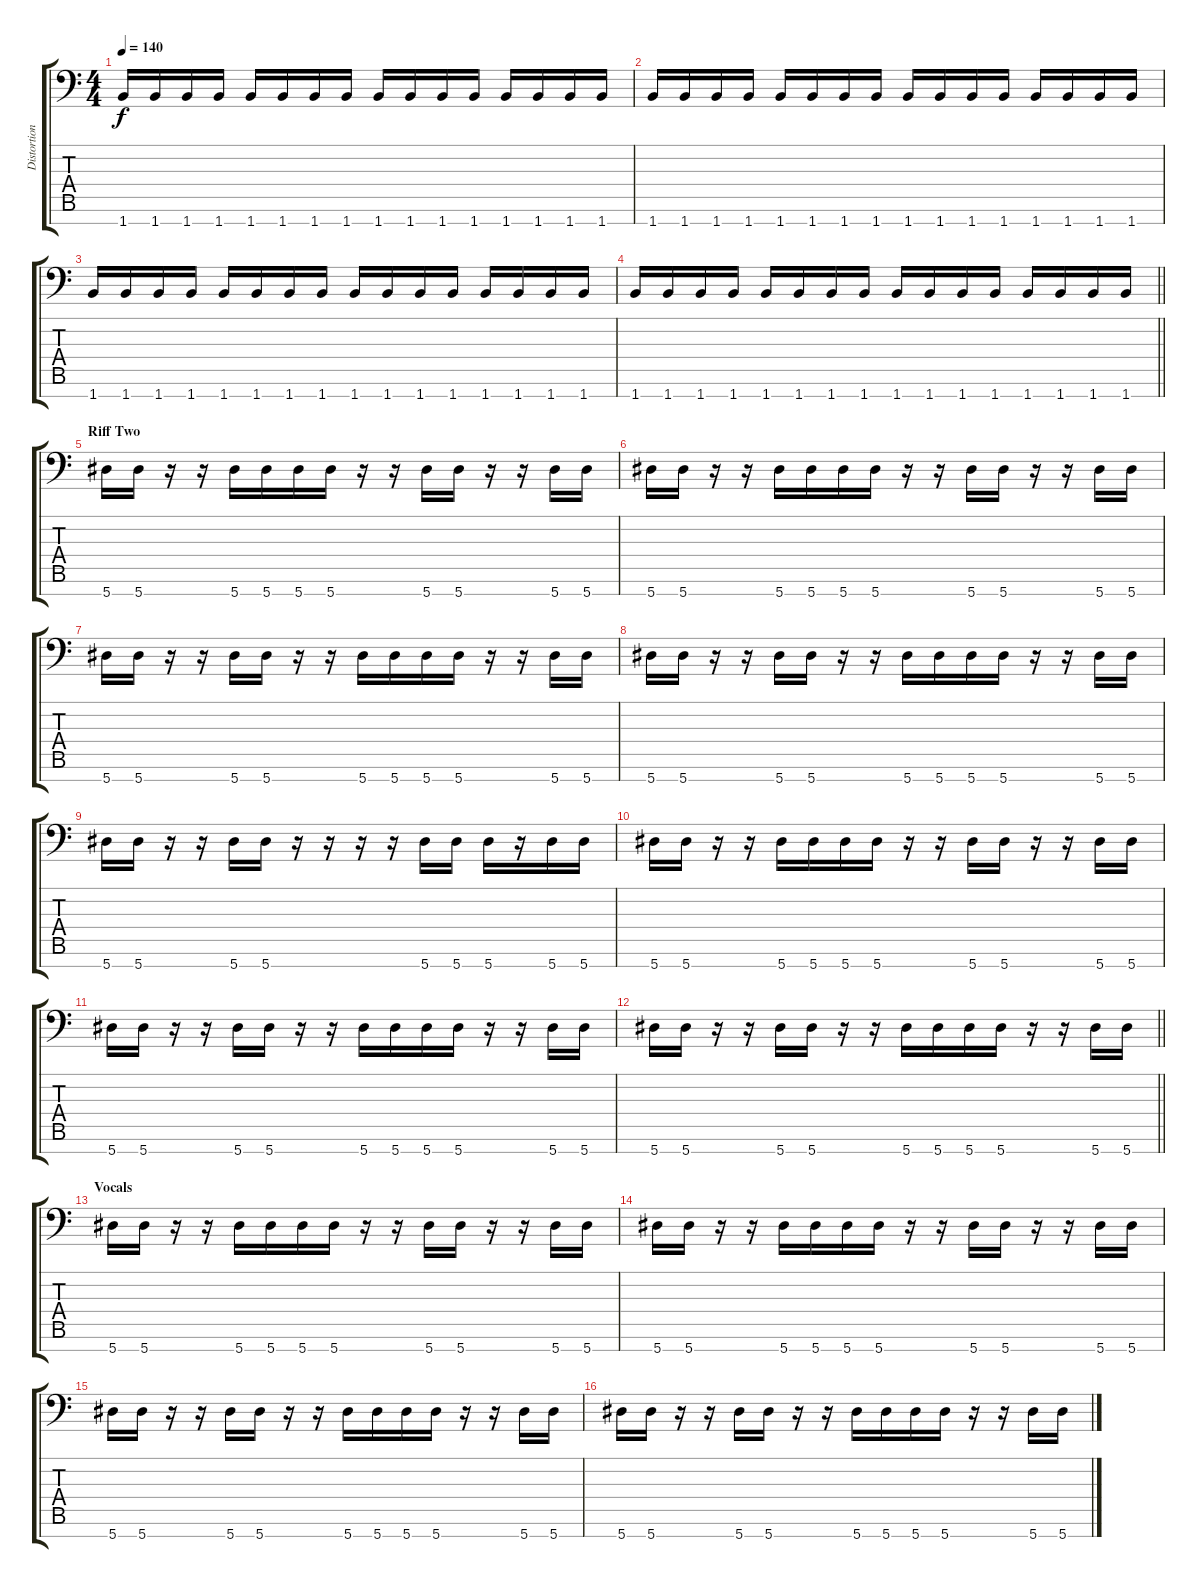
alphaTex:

\track ("Distortion Two" "Distortion") {instrument distortionguitar}
\staff {score tabs}
\tuning (Eb4 Bb3 F3 Eb3 Bb2 F2 Bb1) {hide}
\ts (4 4)
\tempo 140
\clef f4
\ks c
1.7.16{dy f} 1.7.16 1.7.16 1.7.16 1.7.16 1.7.16 1.7.16 1.7.16 1.7.16 1.7.16 1.7.16 1.7.16 1.7.16 1.7.16 1.7.16 1.7.16 |
1.7.16 1.7.16 1.7.16 1.7.16 1.7.16 1.7.16 1.7.16 1.7.16 1.7.16 1.7.16 1.7.16 1.7.16 1.7.16 1.7.16 1.7.16 1.7.16 |
1.7.16 1.7.16 1.7.16 1.7.16 1.7.16 1.7.16 1.7.16 1.7.16 1.7.16 1.7.16 1.7.16 1.7.16 1.7.16 1.7.16 1.7.16 1.7.16 |
\barLineRight lightlight
1.7.16 1.7.16 1.7.16 1.7.16 1.7.16 1.7.16 1.7.16 1.7.16 1.7.16 1.7.16 1.7.16 1.7.16 1.7.16 1.7.16 1.7.16 1.7.16 |
\section ("" "Riff Two")
5.7.16 5.7.16 r.16 r.16 5.7.16 5.7.16 5.7.16 5.7.16 r.16 r.16 5.7.16 5.7.16 r.16 r.16 5.7.16 5.7.16 |
5.7.16 5.7.16 r.16 r.16 5.7.16 5.7.16 5.7.16 5.7.16 r.16 r.16 5.7.16 5.7.16 r.16 r.16 5.7.16 5.7.16 |
5.7.16 5.7.16 r.16 r.16 5.7.16 5.7.16 r.16 r.16 5.7.16 5.7.16 5.7.16 5.7.16 r.16 r.16 5.7.16 5.7.16 |
5.7.16 5.7.16 r.16 r.16 5.7.16 5.7.16 r.16 r.16 5.7.16 5.7.16 5.7.16 5.7.16 r.16 r.16 5.7.16 5.7.16 |
5.7.16 5.7.16 r.16 r.16 5.7.16 5.7.16 r.16 r.16 r.16 r.16 5.7.16 5.7.16 5.7.16 r.16 5.7.16 5.7.16 |
5.7.16 5.7.16 r.16 r.16 5.7.16 5.7.16 5.7.16 5.7.16 r.16 r.16 5.7.16 5.7.16 r.16 r.16 5.7.16 5.7.16 |
5.7.16 5.7.16 r.16 r.16 5.7.16 5.7.16 r.16 r.16 5.7.16 5.7.16 5.7.16 5.7.16 r.16 r.16 5.7.16 5.7.16 |
\barLineRight lightlight
5.7.16 5.7.16 r.16 r.16 5.7.16 5.7.16 r.16 r.16 5.7.16 5.7.16 5.7.16 5.7.16 r.16 r.16 5.7.16 5.7.16 |
\section ("" "Vocals")
5.7.16 5.7.16 r.16 r.16 5.7.16 5.7.16 5.7.16 5.7.16 r.16 r.16 5.7.16 5.7.16 r.16 r.16 5.7.16 5.7.16 |
5.7.16 5.7.16 r.16 r.16 5.7.16 5.7.16 5.7.16 5.7.16 r.16 r.16 5.7.16 5.7.16 r.16 r.16 5.7.16 5.7.16 |
5.7.16 5.7.16 r.16 r.16 5.7.16 5.7.16 r.16 r.16 5.7.16 5.7.16 5.7.16 5.7.16 r.16 r.16 5.7.16 5.7.16 |
5.7.16 5.7.16 r.16 r.16 5.7.16 5.7.16 r.16 r.16 5.7.16 5.7.16 5.7.16 5.7.16 r.16 r.16 5.7.16 5.7.16
